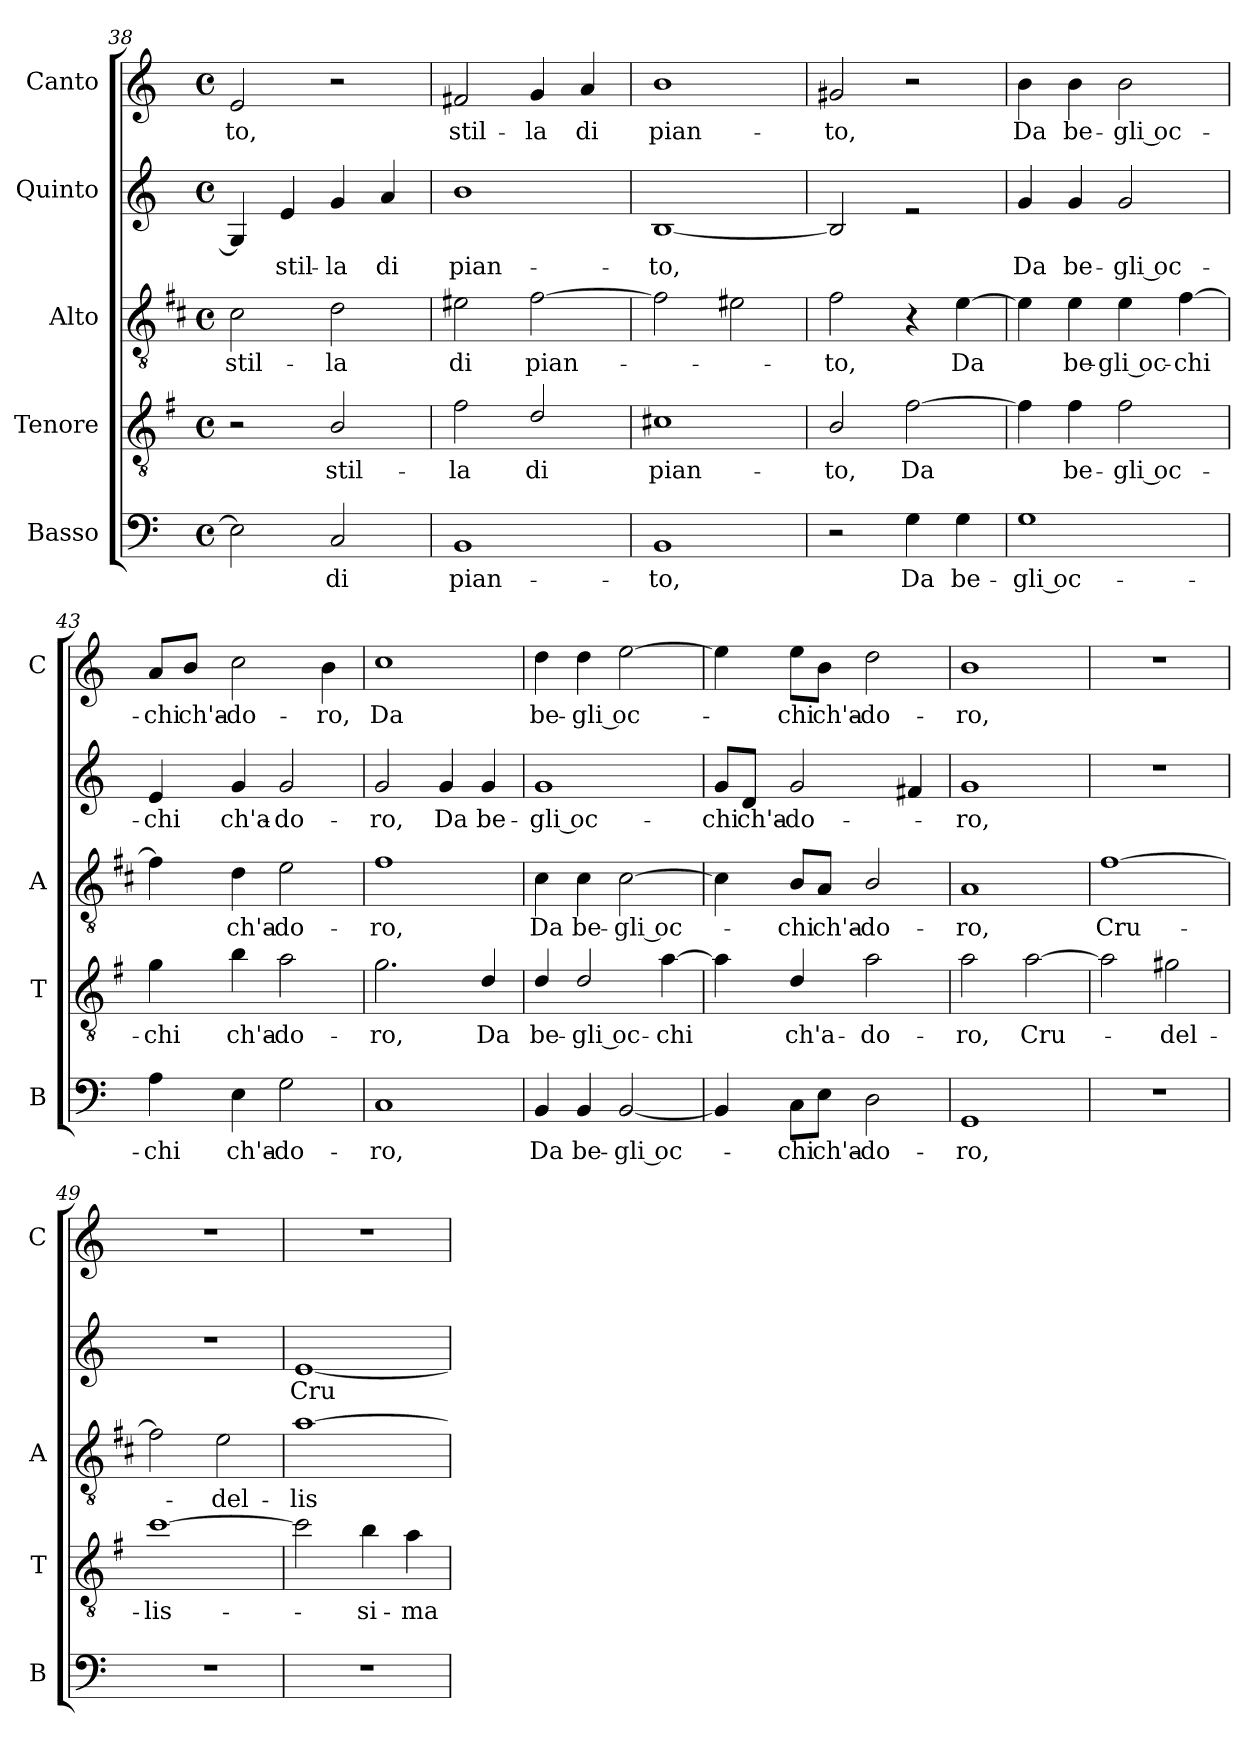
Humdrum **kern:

**kern	**text	**kern	**text	**kern	**text	**kern	**text	**kern	**text
*part5	*part5	*part4	*part4	*part3	*part3	*part2	*part2	*part1	*part1
*staff5	*staff5	*staff4	*staff4	*staff3	*staff3	*staff2	*staff2	*staff1	*staff1
*I"Basso	*	*I"Tenore	*	*I"Alto	*	*I"Quinto	*	*I"Canto	*
*I'B	*	*I'T	*	*I'A	*	*	*	*I'C	*
*clefF4	*	*clefGv2	*	*clefGv2	*	*clefG2	*	*clefG2	*
*	*	*ITrd4c7	*	*ITrd1c2	*	*	*	*	*
*k[]	*	*k[]	*	*k[]	*	*k[]	*	*k[]	*
*C:	*	*C:	*	*C:	*	*C:	*	*C:	*
*M4/4	*	*M4/4	*	*M4/4	*	*M4/4	*	*M4/4	*
*met(c)	*	*met(c)	*	*met(c)	*	*met(c)	*	*met(c)	*
=38	=38	=38	=38	=38	=38	=38	=38	=38	=38
!	!	!	!	!	!LO:LY:b	!	!	!	!LO:LY:b
2E\]	.	2r	.	2B\	stil-	4G#/]	.	2e/	-to,
!	!	!	!	!	!	!	!LO:LY:b	!	!
.	.	.	.	.	.	4e/	stil-	.	.
!	!LO:LY:b	!	!LO:LY:b	!	!LO:LY:b	!	!LO:LY:b	!	!
2C/	di	2E/	stil-	2c\	-la	4g/	-la	2r	.
!	!	!	!	!	!	!	!LO:LY:b	!	!
.	.	.	.	.	.	4a/	di	.	.
=39	=39	=39	=39	=39	=39	=39	=39	=39	=39
!	!LO:LY:b	!	!LO:LY:b	!	!LO:LY:b	!	!LO:LY:b	!	!LO:LY:b
1BB	pian-	2B\	-la	2d#X\	di	1b	pian-	2f#X/	stil-
!	!	!	!LO:LY:b	!	!LO:LY:b	!	!	!	!LO:LY:b
.	.	2G/	di	[2e\	pian-	.	.	4g/	-la
!	!	!	!	!	!	!	!	!	!LO:LY:b
.	.	.	.	.	.	.	.	4a/	di
=40	=40	=40	=40	=40	=40	=40	=40	=40	=40
!	!LO:LY:b	!	!LO:LY:b	!	!	!	!LO:LY:b	!	!LO:LY:b
1BB	-to,	1F#X	pian-	2e\]	.	[1B	-to,	1b	pian-
.	.	.	.	2d#X\	.	.	.	.	.
=41	=41	=41	=41	=41	=41	=41	=41	=41	=41
!	!	!	!LO:LY:b	!	!LO:LY:b	!	!	!	!LO:LY:b
2r	.	2E/	-to,	2e\	-to,	2B/]	.	2g#X/	-to,
!	!LO:LY:b	!	!LO:LY:b	!	!	!	!	!	!
4G\	Da	[2B\	Da	4r	.	2re	.	2r	.
!	!LO:LY:b	!	!	!	!LO:LY:b	!	!	!	!
4G\	be-	.	.	[4d\	Da	.	.	.	.
!!LO:PB:g=z
=42	=42	=42	=42	=42	=42	=42	=42	=42	=42
!	!LO:LY:b	!	!	!	!	!	!LO:LY:b	!	!LO:LY:b
1G	-gli oc-	4B\]	.	4d\]	.	4g/	Da	4b\	Da
!	!	!	!LO:LY:b	!	!LO:LY:b	!	!LO:LY:b	!	!LO:LY:b
.	.	4B\	be-	4d\	be-	4g/	be-	4b\	be-
!	!	!	!LO:LY:b	!	!LO:LY:b	!	!LO:LY:b	!	!LO:LY:b
.	.	2B\	-gli oc-	4d\	-gli oc-	2g/	-gli oc-	2b\	-gli oc-
!	!	!	!	!	!LO:LY:b	!	!	!	!
.	.	.	.	[4e\	-chi	.	.	.	.
=43	=43	=43	=43	=43	=43	=43	=43	=43	=43
!	!LO:LY:b	!	!LO:LY:b	!	!	!	!LO:LY:b	!	!LO:LY:b
4A\	-chi	4c\	-chi	4e\]	.	4e/	-chi	8a/L	-chi
!	!	!	!	!	!	!	!	!	!LO:LY:b
.	.	.	.	.	.	.	.	8b/J	ch'a-
!	!LO:LY:b	!	!LO:LY:b	!	!LO:LY:b	!	!LO:LY:b	!	!LO:LY:b
4E\	ch'a-	4e\	ch'a-	4c\	ch'a-	4g/	ch'a-	2cc\	-do-
!	!LO:LY:b	!	!LO:LY:b	!	!LO:LY:b	!	!LO:LY:b	!	!
2G\	-do-	2d\	-do-	2d\	-do-	2g/	-do-	.	.
!	!	!	!	!	!	!	!	!	!LO:LY:b
.	.	.	.	.	.	.	.	4b\	-ro,
=44	=44	=44	=44	=44	=44	=44	=44	=44	=44
!	!LO:LY:b	!	!LO:LY:b	!	!LO:LY:b	!	!LO:LY:b	!	!LO:LY:b
1C	-ro,	2.c\	-ro,	1e	-ro,	2g/	-ro,	1cc	Da
!	!	!	!	!	!	!	!LO:LY:b	!	!
.	.	.	.	.	.	4g/	Da	.	.
!	!	!	!LO:LY:b	!	!	!	!LO:LY:b	!	!
.	.	4G/	Da	.	.	4g/	be-	.	.
=45	=45	=45	=45	=45	=45	=45	=45	=45	=45
!	!LO:LY:b	!	!LO:LY:b	!	!LO:LY:b	!	!LO:LY:b	!	!LO:LY:b
4BB/	Da	4G/	be-	4B\	Da	1g	-gli oc-	4dd\	be-
!	!LO:LY:b	!	!LO:LY:b	!	!LO:LY:b	!	!	!	!LO:LY:b
4BB/	be-	2G/	-gli oc-	4B\	be-	.	.	4dd\	-gli oc-
!	!LO:LY:b	!	!	!	!LO:LY:b	!	!	!	!
[2BB/	-gli oc-	.	.	[2B\	-gli oc-	.	.	[2ee\	.
!	!	!	!LO:LY:b	!	!	!	!	!	!
.	.	[4d\	-chi	.	.	.	.	.	.
=46	=46	=46	=46	=46	=46	=46	=46	=46	=46
!	!	!	!	!	!	!	!LO:LY:b	!	!
4BB/]	.	4d\]	.	4B\]	.	8g/L	-chi	4ee\]	.
!	!	!	!	!	!	!	!LO:LY:b	!	!
.	.	.	.	.	.	8d/J	ch'a-	.	.
!	!LO:LY:b	!	!LO:LY:b	!	!LO:LY:b	!	!LO:LY:b	!	!LO:LY:b
8C\L	-chi	4G/	ch'a-	8A/L	-chi	2g/	-do-	8ee\L	-chi
!	!LO:LY:b	!	!	!	!LO:LY:b	!	!	!	!LO:LY:b
8E\J	ch'a-	.	.	8G/J	ch'a-	.	.	8b\J	ch'a-
!	!LO:LY:b	!	!LO:LY:b	!	!LO:LY:b	!	!	!	!LO:LY:b
2D\	-do-	2d\	-do-	2A/	-do-	.	.	2dd\	-do-
.	.	.	.	.	.	4f#X/	.	.	.
=47	=47	=47	=47	=47	=47	=47	=47	=47	=47
!	!LO:LY:b	!	!LO:LY:b	!	!LO:LY:b	!	!LO:LY:b	!	!LO:LY:b
1GG	-ro,	2d\	-ro,	1G	-ro,	1g	-ro,	1b	-ro,
!	!	!	!LO:LY:b	!	!	!	!	!	!
.	.	[2d\	Cru-	.	.	.	.	.	.
=48	=48	=48	=48	=48	=48	=48	=48	=48	=48
!	!	!	!	!	!LO:LY:b	!	!	!	!
1r	.	2d\]	.	[1e	Cru-	1r	.	1r	.
!	!	!	!LO:LY:b	!	!	!	!	!	!
.	.	2c#X\	-del-	.	.	.	.	.	.
!!LO:LB:g=z
=49	=49	=49	=49	=49	=49	=49	=49	=49	=49
!	!	!	!LO:LY:b	!	!	!	!	!	!
1r	.	[1f	-lis-	2e\]	.	1r	.	1r	.
!	!	!	!	!	!LO:LY:b	!	!	!	!
.	.	.	.	2d\	-del-	.	.	.	.
=50	=50	=50	=50	=50	=50	=50	=50	=50	=50
!	!	!	!	!	!LO:LY:b	!	!LO:LY:b	!	!
1r	.	2f\]	.	[1g	-lis-	[1e	Cru-	1r	.
!	!	!	!LO:LY:b	!	!	!	!	!	!
.	.	4e\	-si-	.	.	.	.	.	.
!	!	!	!LO:LY:b	!	!	!	!	!	!
.	.	4d\	-ma	.	.	.	.	.	.
=	=	=	=	=	=	=	=	=	=
*-	*-	*-	*-	*-	*-	*-	*-	*-	*-
